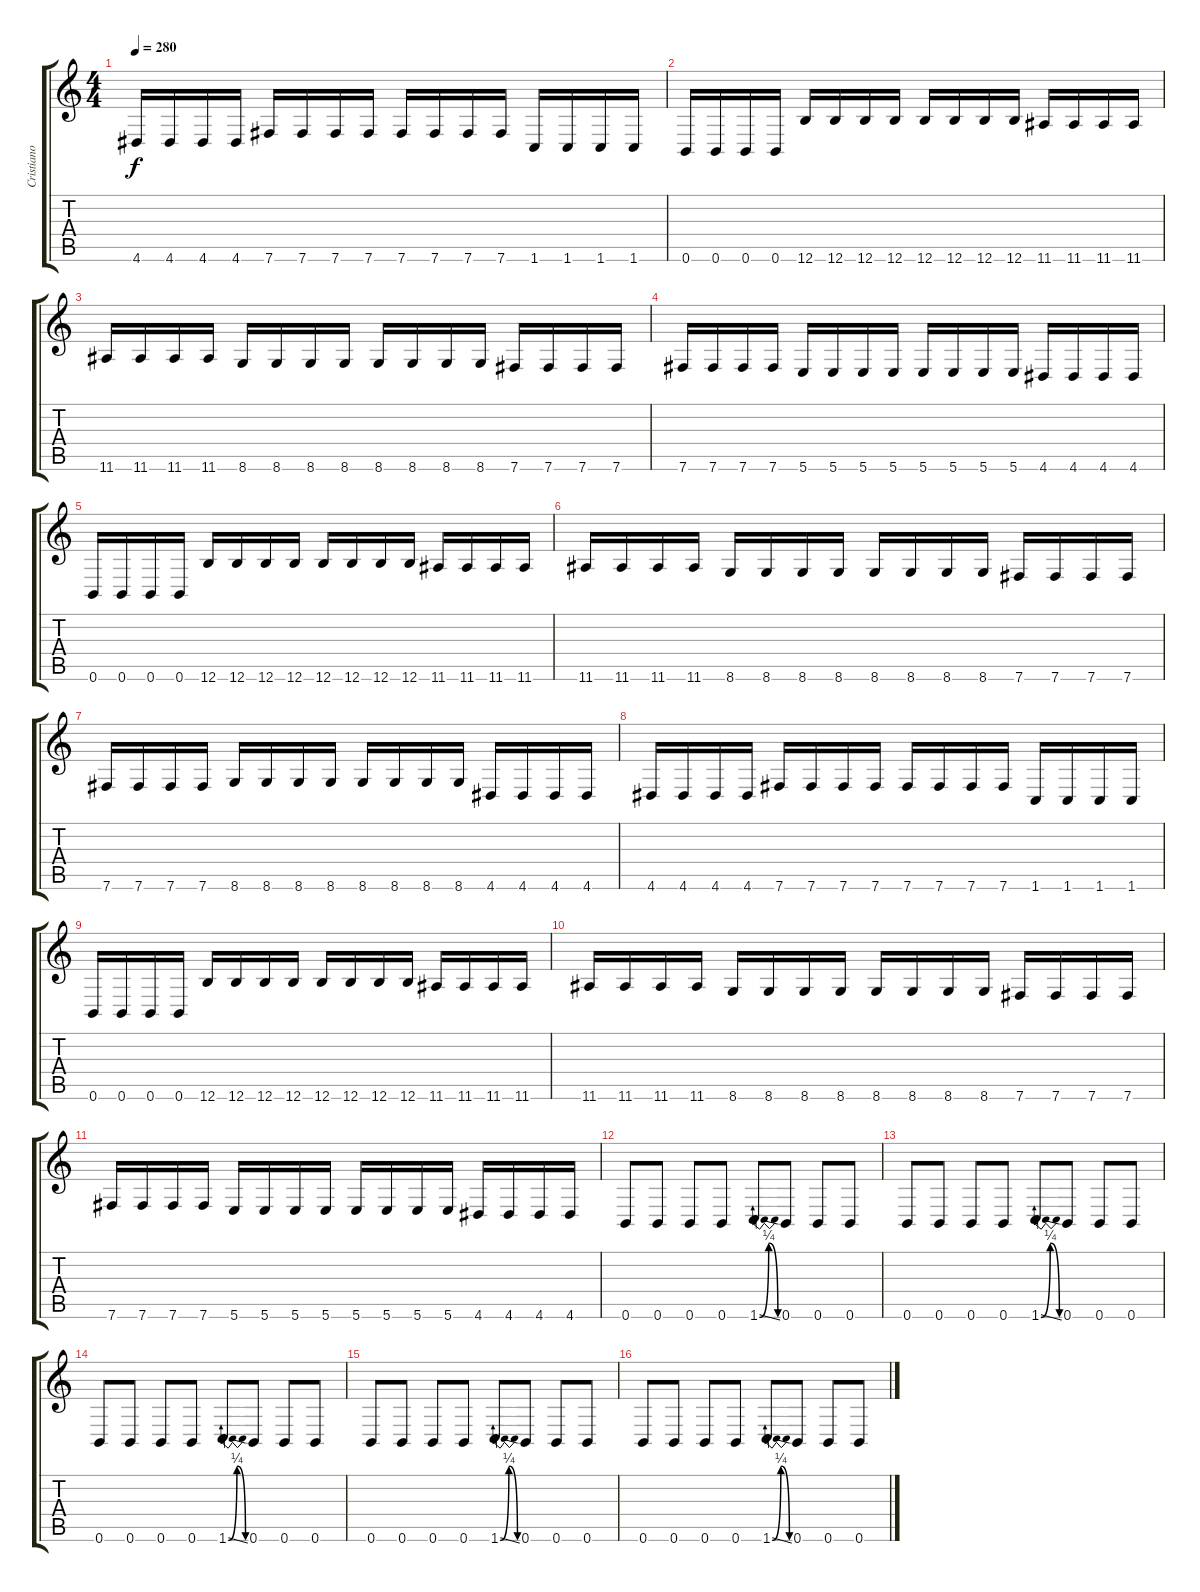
\track ("Cristiano Trionfera" "Cristiano ") {instrument distortionguitar}
\staff {score tabs}
\tuning (B3 Gb3 D3 A2 E2 B1) {hide}
\ts (4 4)
\tempo 280
\clef g2
\ks c
4.6.16{dy f} 4.6.16 4.6.16 4.6.16 7.6.16 7.6.16 7.6.16 7.6.16 7.6.16 7.6.16 7.6.16 7.6.16 1.6.16 1.6.16 1.6.16 1.6.16 |
0.6.16 0.6.16 0.6.16 0.6.16 12.6.16 12.6.16 12.6.16 12.6.16 12.6.16 12.6.16 12.6.16 12.6.16 11.6.16 11.6.16 11.6.16 11.6.16 |
11.6.16 11.6.16 11.6.16 11.6.16 8.6.16 8.6.16 8.6.16 8.6.16 8.6.16 8.6.16 8.6.16 8.6.16 7.6.16 7.6.16 7.6.16 7.6.16 |
7.6.16 7.6.16 7.6.16 7.6.16 5.6.16 5.6.16 5.6.16 5.6.16 5.6.16 5.6.16 5.6.16 5.6.16 4.6.16 4.6.16 4.6.16 4.6.16 |
0.6.16 0.6.16 0.6.16 0.6.16 12.6.16 12.6.16 12.6.16 12.6.16 12.6.16 12.6.16 12.6.16 12.6.16 11.6.16 11.6.16 11.6.16 11.6.16 |
11.6.16 11.6.16 11.6.16 11.6.16 8.6.16 8.6.16 8.6.16 8.6.16 8.6.16 8.6.16 8.6.16 8.6.16 7.6.16 7.6.16 7.6.16 7.6.16 |
7.6.16 7.6.16 7.6.16 7.6.16 8.6.16 8.6.16 8.6.16 8.6.16 8.6.16 8.6.16 8.6.16 8.6.16 4.6.16 4.6.16 4.6.16 4.6.16 |
4.6.16 4.6.16 4.6.16 4.6.16 7.6.16 7.6.16 7.6.16 7.6.16 7.6.16 7.6.16 7.6.16 7.6.16 1.6.16 1.6.16 1.6.16 1.6.16 |
0.6.16 0.6.16 0.6.16 0.6.16 12.6.16 12.6.16 12.6.16 12.6.16 12.6.16 12.6.16 12.6.16 12.6.16 11.6.16 11.6.16 11.6.16 11.6.16 |
11.6.16 11.6.16 11.6.16 11.6.16 8.6.16 8.6.16 8.6.16 8.6.16 8.6.16 8.6.16 8.6.16 8.6.16 7.6.16 7.6.16 7.6.16 7.6.16 |
7.6.16 7.6.16 7.6.16 7.6.16 5.6.16 5.6.16 5.6.16 5.6.16 5.6.16 5.6.16 5.6.16 5.6.16 4.6.16 4.6.16 4.6.16 4.6.16 |
0.6.8 0.6.8 0.6.8 0.6.8 1.6{be (bendrelease 0 0 15 1 15 1 60 0) ss}.8 0.6.8 0.6.8 0.6.8 |
0.6.8 0.6.8 0.6.8 0.6.8 1.6{be (bendrelease 0 0 15 1 15 1 60 0) ss}.8 0.6.8 0.6.8 0.6.8 |
0.6.8 0.6.8 0.6.8 0.6.8 1.6{be (bendrelease 0 0 15 1 15 1 60 0) ss}.8 0.6.8 0.6.8 0.6.8 |
0.6.8 0.6.8 0.6.8 0.6.8 1.6{be (bendrelease 0 0 15 1 15 1 60 0) ss}.8 0.6.8 0.6.8 0.6.8 |
0.6.8 0.6.8 0.6.8 0.6.8 1.6{be (bendrelease 0 0 15 1 15 1 60 0) ss}.8 0.6.8 0.6.8 0.6.8
